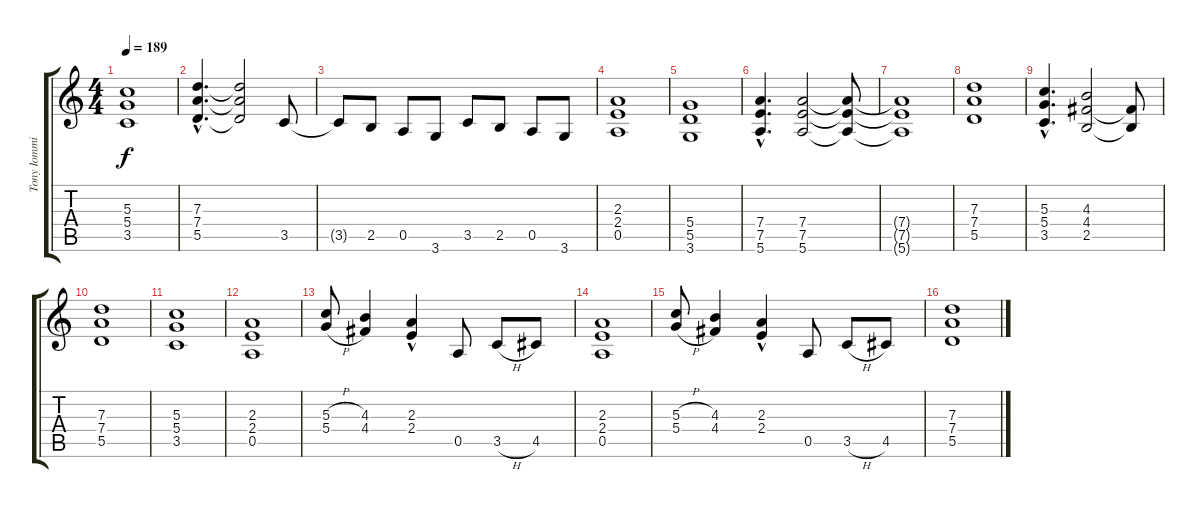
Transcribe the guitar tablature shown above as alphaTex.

\track ("Tony Iommi" "Tony Iommi") {instrument overdrivenguitar}
\staff {score tabs}
\tuning (E4 B3 G3 D3 A2 E2) {hide}
\ts (4 4)
\tempo 189
\clef g2
\ks c
(5.3 5.4 3.5).1{dy f} |
(7.3{hac} 7.4{hac} 5.5{hac}).4{d} (7.3{t} 7.4{t} 5.5{t}).2 3.5.8 |
3.5{t}.8 2.5.8 0.5.8 3.6.8 3.5.8 2.5.8 0.5.8 3.6.8 |
(2.3 2.4 0.5).1 |
(5.4 5.5 3.6).1 |
(7.4{hac} 7.5{hac} 5.6{hac}).4{d} (7.4 7.5 5.6).2 (7.4{t} 7.5{t} 5.6{t}).8 |
(7.4{t} 7.5{t} 5.6{t}).1 |
(7.3 7.4 5.5).1 |
(5.3{hac} 5.4{hac} 3.5{hac}).4{d} (4.3 4.4 2.5).2 (4.4{t} 2.5{t}).8 |
(7.3 7.4 5.5).1 |
(5.3 5.4 3.5).1 |
(2.3 2.4 0.5).1 |
(5.3{h} 5.4{h}).8 (4.3 4.4).4 (2.3 2.4{hac}).4 0.5.8 3.5{h}.8 4.5.8 |
(2.3 2.4 0.5).1 |
(5.3{h} 5.4{h}).8 (4.3 4.4).4 (2.3 2.4{hac}).4 0.5.8 3.5{h}.8 4.5.8 |
(7.3 7.4 5.5).1
